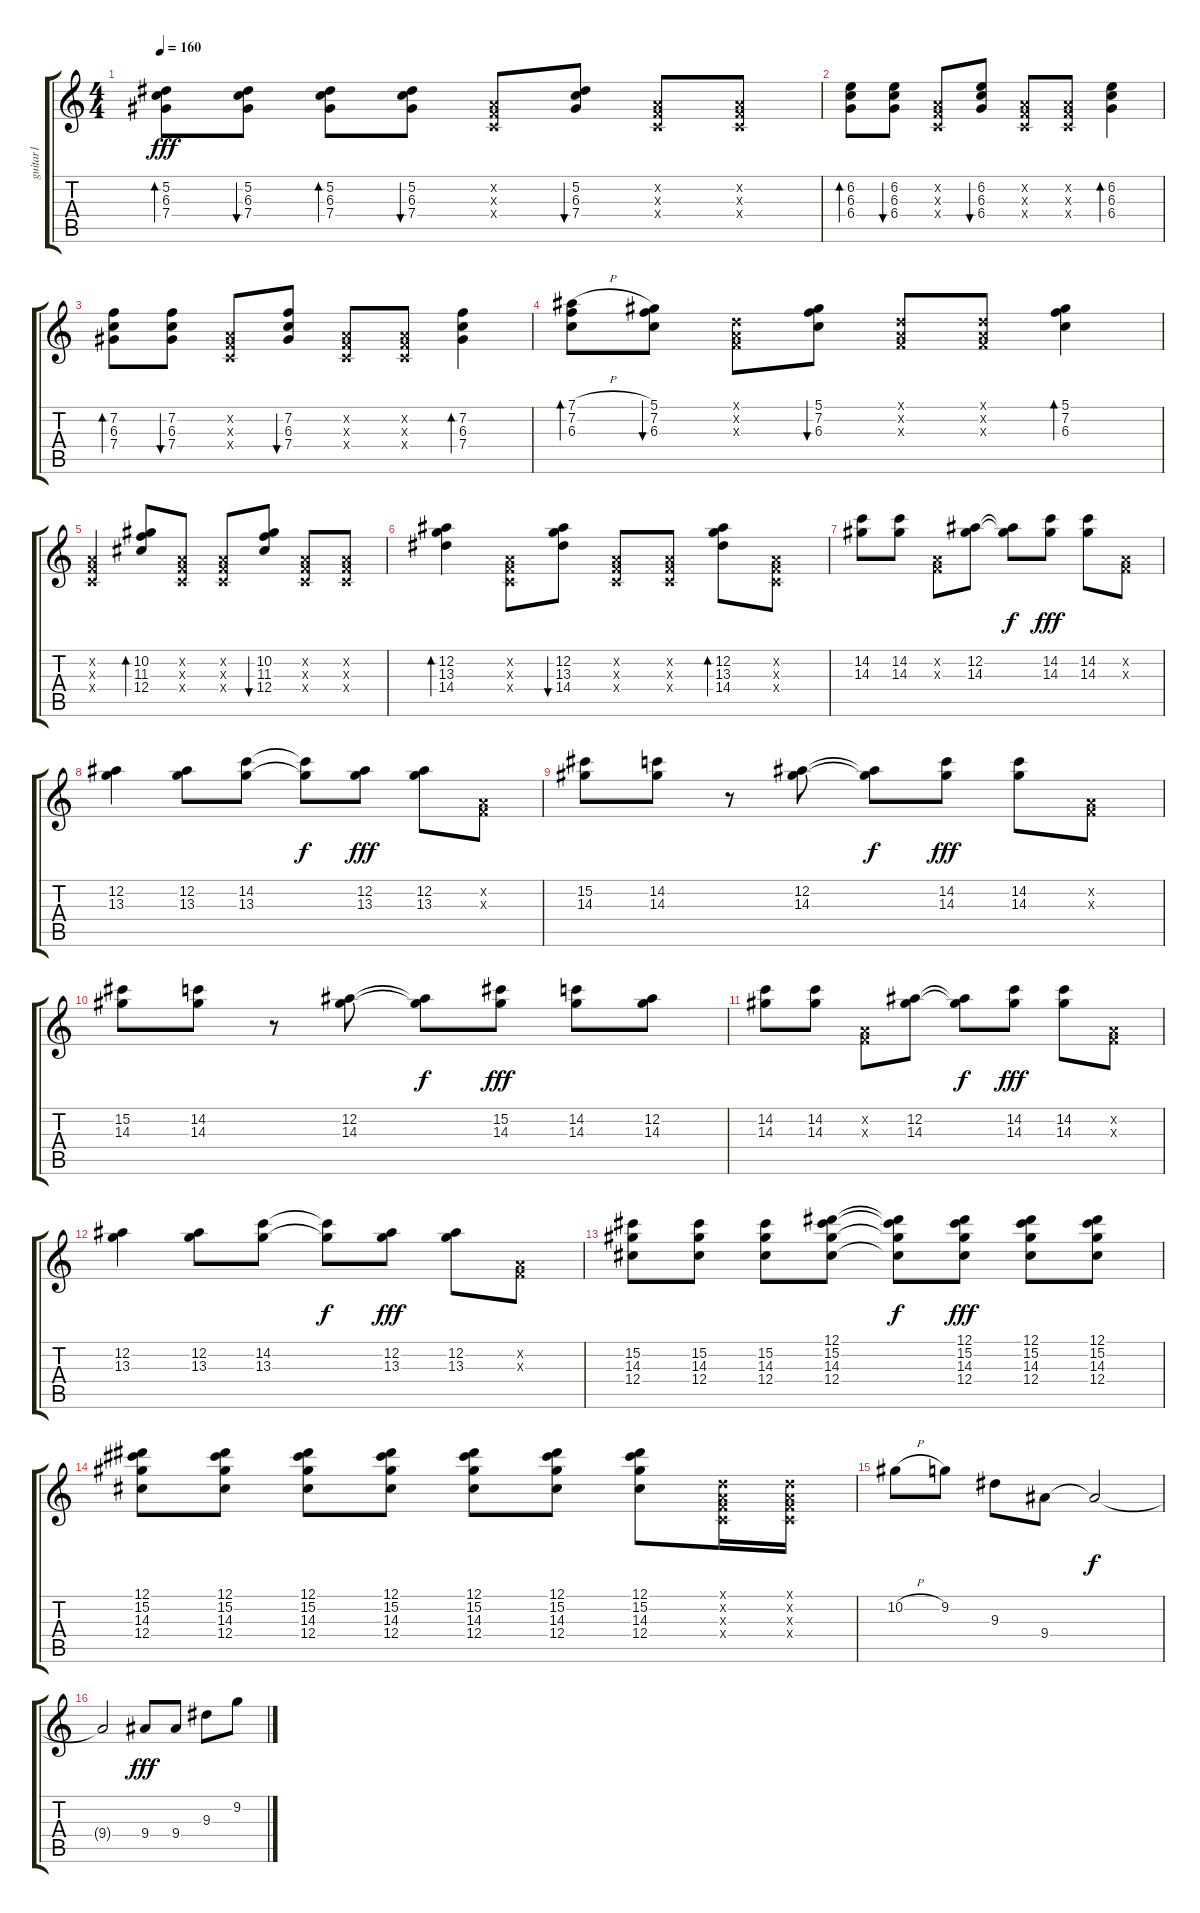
\track ("guitar1" "guitar1") {instrument electricguitarclean}
\staff {score tabs}
\tuning (Eb4 Bb3 Gb3 Db3 Ab2 Eb2) {hide}
\ts (4 4)
\tempo 160
\clef g2
\ks c
(5.2 6.3 7.4).8{bd 30 dy fff} (5.2 6.3 7.4).8{bu 30} (5.2 6.3 7.4).8{bd 30} (5.2 6.3 7.4).8{bu 30} (-1.2{x} -1.3{x} -1.4{x}).8 (5.2 6.3 7.4).8{bu 30} (-1.2{x} -1.3{x} -1.4{x}).8 (-1.2{x} -1.3{x} -1.4{x}).8 |
(6.2 6.3 6.4).8{bd 30} (6.2 6.3 6.4).8{bu 30} (-1.2{x} -1.3{x} -1.4{x}).8 (6.2 6.3 6.4).8{bu 30} (-1.2{x} -1.3{x} -1.4{x}).8 (-1.2{x} -1.3{x} -1.4{x}).8 (6.2 6.3 6.4).4{bd 30} |
(7.2 6.3 7.4).8{bd 30} (7.2 6.3 7.4).8{bu 30} (-1.2{x} -1.3{x} -1.4{x}).8 (7.2 6.3 7.4).8{bu 30} (-1.2{x} -1.3{x} -1.4{x}).8 (-1.2{x} -1.3{x} -1.4{x}).8 (7.2 6.3 7.4).4{bd 30} |
(7.1{h} 7.2 6.3).8{bd 30} (5.1 7.2 6.3).8{bu 30} (-1.1{x} -1.2{x} -1.3{x}).8 (5.1 7.2 6.3).8{bu 30} (-1.1{x} -1.2{x} -1.3{x}).8 (-1.1{x} -1.2{x} -1.3{x}).8 (5.1 7.2 6.3).4{bd 30} |
(-1.2{x} -1.3{x} -1.4{x}).4 (10.2 11.3 12.4).8{bd 30} (-1.2{x} -1.3{x} -1.4{x}).8 (-1.2{x} -1.3{x} -1.4{x}).8 (10.2 11.3 12.4).8{bu 30} (-1.2{x} -1.3{x} -1.4{x}).8 (-1.2{x} -1.3{x} -1.4{x}).8 |
(12.2 13.3 14.4).4{bd 30} (-1.2{x} -1.3{x} -1.4{x}).8 (12.2 13.3 14.4).8{bu 30} (-1.2{x} -1.3{x} -1.4{x}).8 (-1.2{x} -1.3{x} -1.4{x}).8 (12.2 13.3 14.4).8{bd 30} (-1.2{x} -1.3{x} -1.4{x}).8 |
(14.2 14.3).8 (14.2 14.3).8 (-1.2{x} -1.3{x}).8 (12.2 14.3).8 (12.2{t} 14.3{t}).8{dy f} (14.2 14.3).8{dy fff} (14.2 14.3).8 (-1.2{x} -1.3{x}).8 |
(12.2 13.3).4 (12.2 13.3).8 (14.2 13.3).8 (14.2{t} 13.3{t}).8{dy f} (12.2 13.3).8{dy fff} (12.2 13.3).8 (-1.2{x} -1.3{x}).8 |
(15.2 14.3).8 (14.2 14.3).8 r.8 (12.2 14.3).8 (12.2{t} 14.3{t}).8{dy f} (14.2 14.3).8{dy fff} (14.2 14.3).8 (-1.2{x} -1.3{x}).8 |
(15.2 14.3).8 (14.2 14.3).8 r.8 (12.2 14.3).8 (12.2{t} 14.3{t}).8{dy f} (15.2 14.3).8{dy fff} (14.2 14.3).8 (12.2 14.3).8 |
(14.2 14.3).8 (14.2 14.3).8 (-1.2{x} -1.3{x}).8 (12.2 14.3).8 (12.2{t} 14.3{t}).8{dy f} (14.2 14.3).8{dy fff} (14.2 14.3).8 (-1.2{x} -1.3{x}).8 |
(12.2 13.3).4 (12.2 13.3).8 (14.2 13.3).8 (14.2{t} 13.3{t}).8{dy f} (12.2 13.3).8{dy fff} (12.2 13.3).8 (-1.2{x} -1.3{x}).8 |
(15.2 14.3 12.4).8 (15.2 14.3 12.4).8 (15.2 14.3 12.4).8 (12.1 15.2 14.3 12.4).8 (12.1{t} 15.2{t} 14.3{t} 12.4{t}).8{dy f} (12.1 15.2 14.3 12.4).8{dy fff} (12.1 15.2 14.3 12.4).8 (12.1 15.2 14.3 12.4).8 |
(12.1 15.2 14.3 12.4).8 (12.1 15.2 14.3 12.4).8 (12.1 15.2 14.3 12.4).8 (12.1 15.2 14.3 12.4).8 (12.1 15.2 14.3 12.4).8 (12.1 15.2 14.3 12.4).8 (12.1 15.2 14.3 12.4).8 (-1.1{x} -1.2{x} -1.3{x} -1.4{x}).16 (-1.1{x} -1.2{x} -1.3{x} -1.4{x}).16 |
10.2{h}.8 9.2.8 9.3.8 9.4.8 9.4{t}.2{dy f} |
9.4{t}.2 9.4.8{dy fff} 9.4.8 9.3.8 9.2.8
